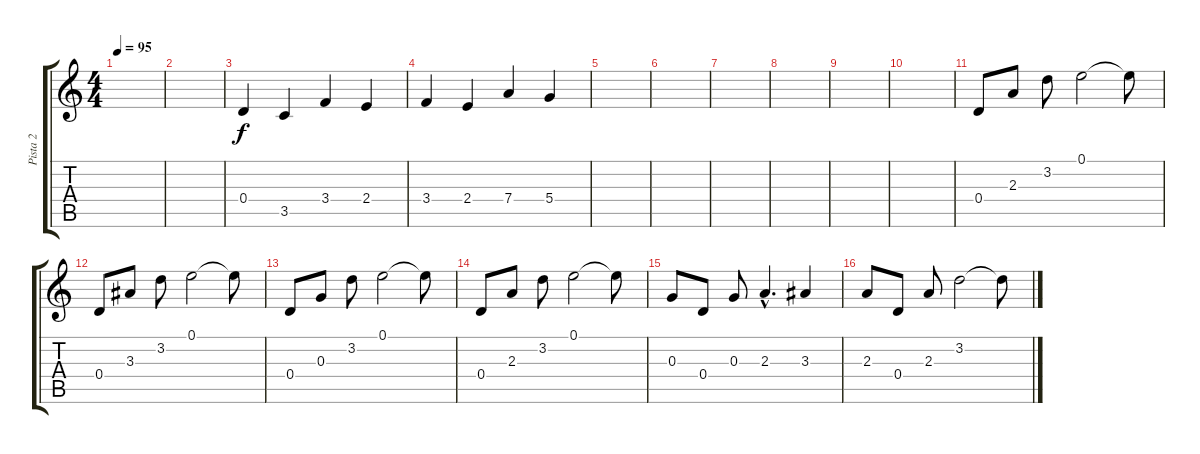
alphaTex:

\track ("Pista 2" "Pista 2") {instrument acousticguitarnylon}
\staff {score tabs}
\tuning (E4 B3 G3 D3 A2 D2) {hide}
\ts (4 4)
\tempo 95
\clef g2
\ks c
|
|
0.4.4 3.5.4 3.4.4 2.4.4 |
3.4.4 2.4.4 7.4.4 5.4.4 |
|
|
|
|
|
|
0.4.8 2.3.8 3.2.8 0.1.2 0.1{t}.8 |
0.4.8 3.3.8 3.2.8 0.1.2 0.1{t}.8 |
0.4.8 0.3.8 3.2.8 0.1.2 0.1{t}.8 |
0.4.8 2.3.8 3.2.8 0.1.2 0.1{t}.8 |
0.3.8 0.4.8 0.3.8 2.3{hac}.4{d} 3.3.4 |
2.3.8 0.4.8 2.3.8 3.2.2 3.2{t}.8
